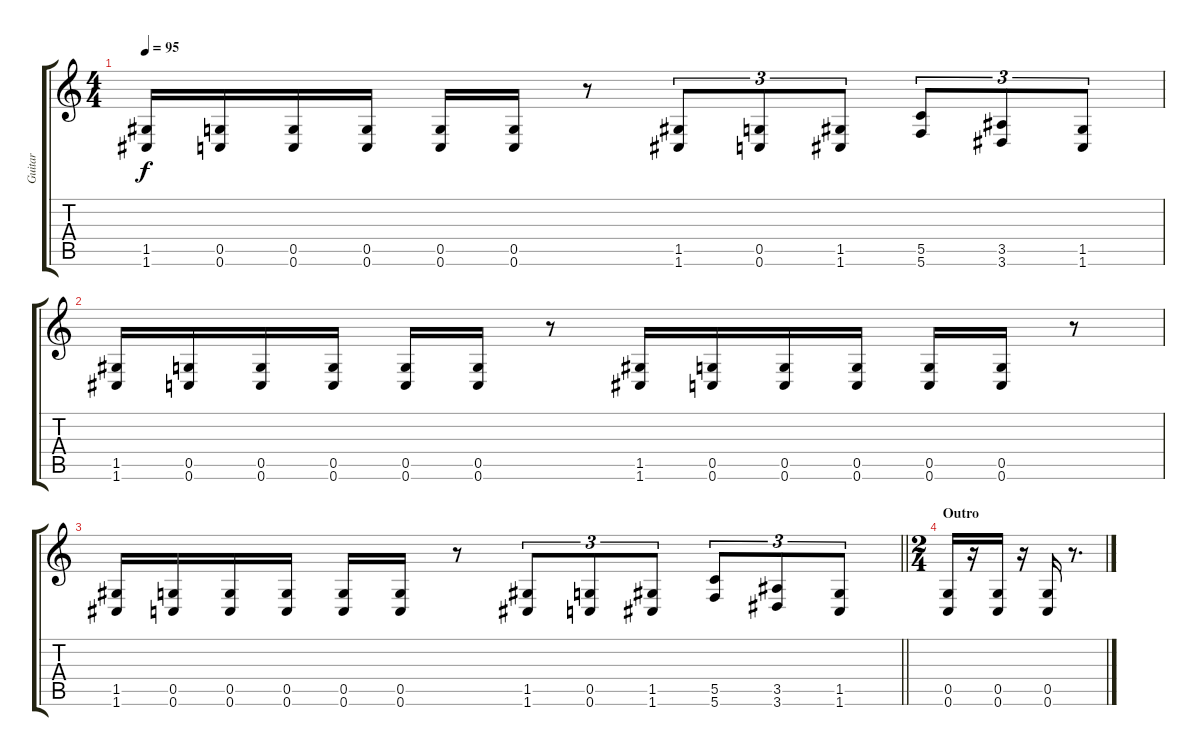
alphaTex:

\track ("Guitar" "Guitar") {instrument distortionguitar}
\staff {score tabs}
\tuning (D4 A3 F3 C3 G2 C2) {hide}
\ts (4 4)
\tempo 95
\clef g2
\ks c
(1.5 1.6).16{dy f} (0.5 0.6).16 (0.5 0.6).16 (0.5 0.6).16 (0.5 0.6).16 (0.5 0.6).16 r.8 (1.5 1.6).8{tu (3 2)} (0.5 0.6).8{tu (3 2)} (1.5 1.6).8{tu (3 2)} (5.5 5.6).8{tu (3 2)} (3.5 3.6).8{tu (3 2)} (1.5 1.6).8{tu (3 2)} |
(1.5 1.6).16 (0.5 0.6).16 (0.5 0.6).16 (0.5 0.6).16 (0.5 0.6).16 (0.5 0.6).16 r.8 (1.5 1.6).16 (0.5 0.6).16 (0.5 0.6).16 (0.5 0.6).16 (0.5 0.6).16 (0.5 0.6).16 r.8 |
\barLineRight lightlight
(1.5 1.6).16 (0.5 0.6).16 (0.5 0.6).16 (0.5 0.6).16 (0.5 0.6).16 (0.5 0.6).16 r.8 (1.5 1.6).8{tu (3 2)} (0.5 0.6).8{tu (3 2)} (1.5 1.6).8{tu (3 2)} (5.5 5.6).8{tu (3 2)} (3.5 3.6).8{tu (3 2)} (1.5 1.6).8{tu (3 2)} |
\ts (2 4)
\section ("" "Outro")
(0.5 0.6).16 r.16 (0.5 0.6).16 r.16 (0.5 0.6).16 r.8{d}
